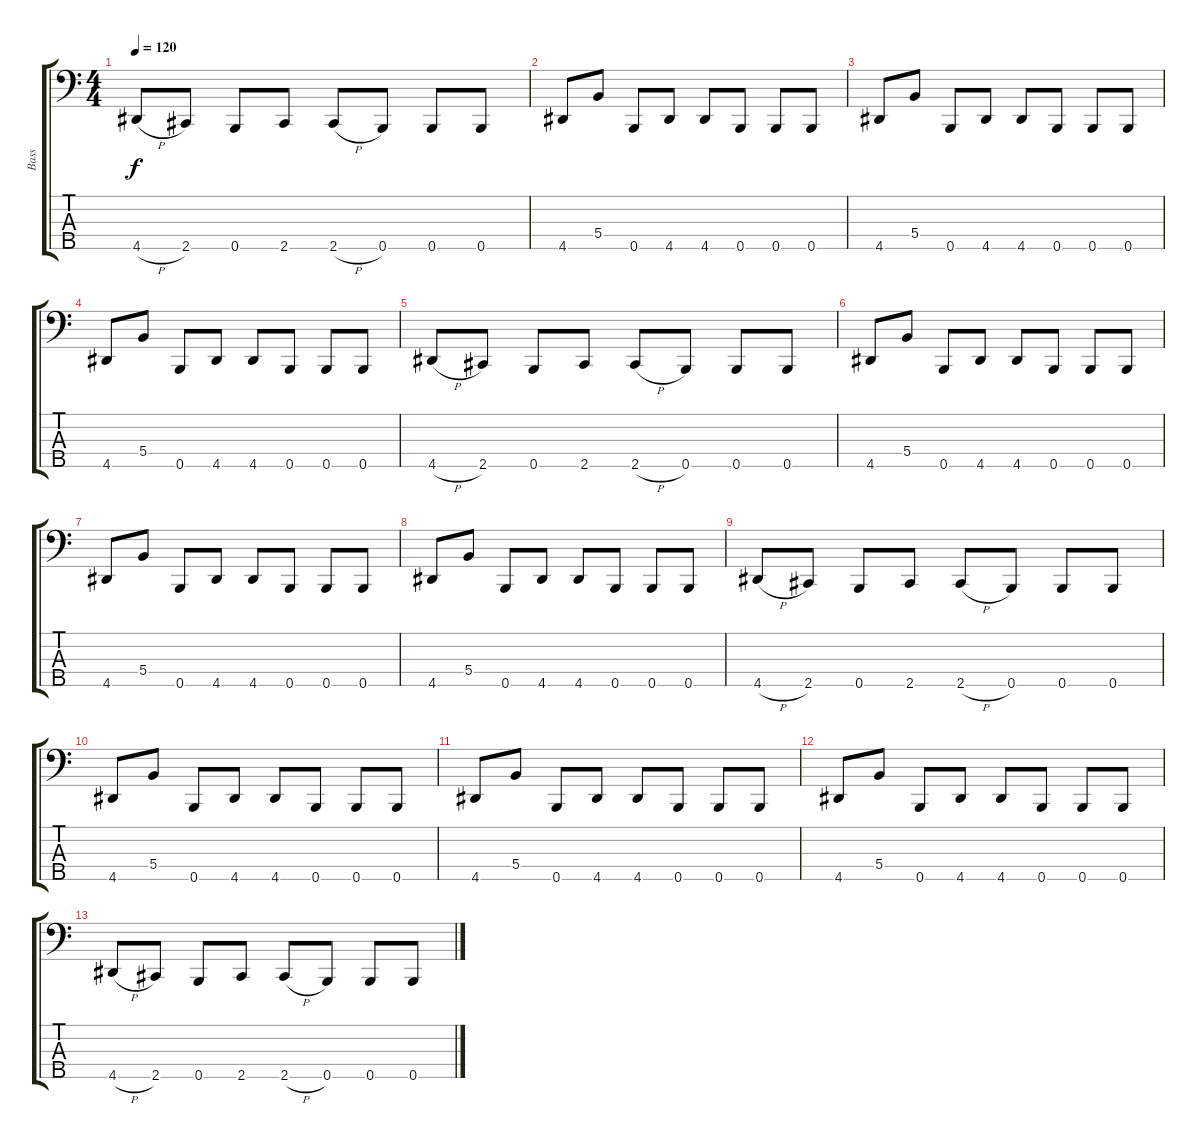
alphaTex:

\track ("Bass" "Bass") {instrument electricbasspick}
\staff {score tabs}
\tuning (Gb2 E2 B1 Gb1 B0) {hide}
\ts (4 4)
\tempo 120
\clef f4
\ks c
4.5{h}.8{dy f} 2.5.8 0.5.8 2.5.8 2.5{h}.8 0.5.8 0.5.8 0.5.8 |
4.5.8 5.4.8 0.5.8 4.5.8 4.5.8 0.5.8 0.5.8 0.5.8 |
4.5.8 5.4.8 0.5.8 4.5.8 4.5.8 0.5.8 0.5.8 0.5.8 |
4.5.8 5.4.8 0.5.8 4.5.8 4.5.8 0.5.8 0.5.8 0.5.8 |
4.5{h}.8 2.5.8 0.5.8 2.5.8 2.5{h}.8 0.5.8 0.5.8 0.5.8 |
4.5.8 5.4.8 0.5.8 4.5.8 4.5.8 0.5.8 0.5.8 0.5.8 |
4.5.8 5.4.8 0.5.8 4.5.8 4.5.8 0.5.8 0.5.8 0.5.8 |
4.5.8 5.4.8 0.5.8 4.5.8 4.5.8 0.5.8 0.5.8 0.5.8 |
4.5{h}.8 2.5.8 0.5.8 2.5.8 2.5{h}.8 0.5.8 0.5.8 0.5.8 |
4.5.8 5.4.8 0.5.8 4.5.8 4.5.8 0.5.8 0.5.8 0.5.8 |
4.5.8 5.4.8 0.5.8 4.5.8 4.5.8 0.5.8 0.5.8 0.5.8 |
4.5.8 5.4.8 0.5.8 4.5.8 4.5.8 0.5.8 0.5.8 0.5.8 |
4.5{h}.8 2.5.8 0.5.8 2.5.8 2.5{h}.8 0.5.8 0.5.8 0.5.8
